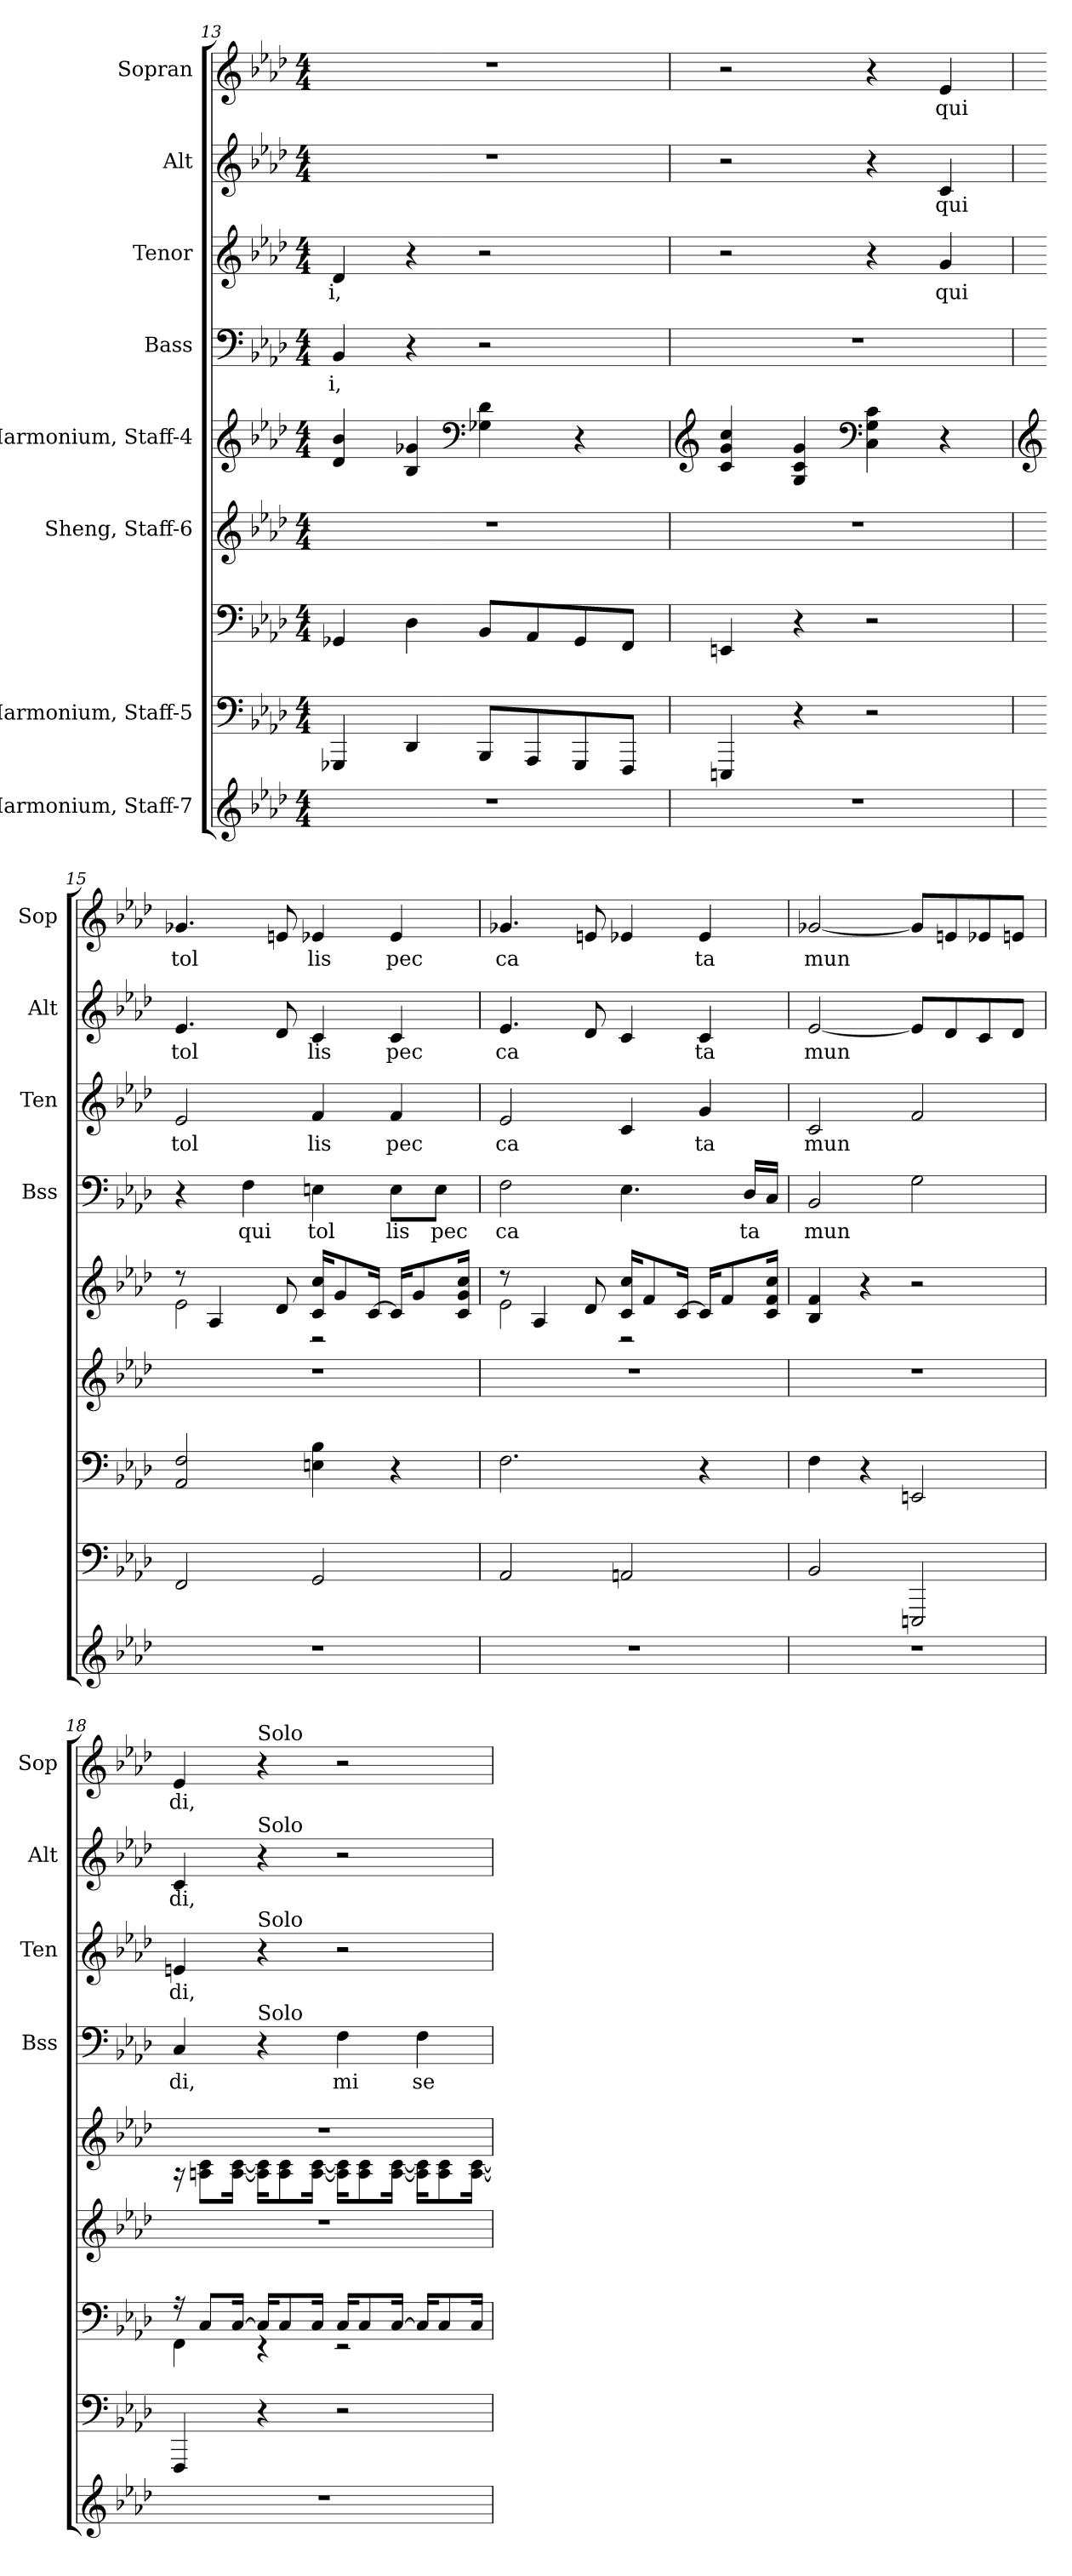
**kern	**kern	**kern	**kern	**kern	**kern	**text	**kern	**text	**kern	**text	**kern	**text
*part8	*part7	*part7	*part6	*part5	*part4	*part4	*part3	*part3	*part2	*part2	*part1	*part1
*staff9	*staff8	*staff7	*staff6	*staff5	*staff4	*staff4	*staff3	*staff3	*staff2	*staff2	*staff1	*staff1
*I"Harmonium, Staff-7	*I"Harmonium, Staff-5	*	*I"Sheng, Staff-6	*I"Harmonium, Staff-4	*I"Bass	*	*I"Tenor	*	*I"Alt	*	*I"Sopran	*
*	*	*	*	*	*I'Bss	*	*I'Ten	*	*I'Alt	*	*I'Sop	*
!!LO:PB:g=z
*clefG2	*clefF4	*clefF4	*clefG2	*clefG2	*clefF4	*	*clefG2	*	*clefG2	*	*clefG2	*
*	*	*	*	*	*	*	*ITrd4c7	*	*	*	*ITrd2c3	*
*k[b-e-a-d-]	*k[b-e-a-d-]	*k[b-e-a-d-]	*k[b-e-a-d-]	*k[b-e-a-d-]	*k[b-e-a-d-]	*	*k[b-e-a-d-g-]	*	*k[b-e-a-d-]	*	*k[b-]	*
*M4/4	*M4/4	*M4/4	*M4/4	*M4/4	*M4/4	*	*M4/4	*	*M4/4	*	*M4/4	*
=13	=13	=13	=13	=13	=13	=13	=13	=13	=13	=13	=13	=13
1r	4GGG-X/	4GG-X/	1r	4d-/ 4b-/	4BB-/	i,	4G-/	i,	1r	.	1r	.
.	4DD-/	4D-\	.	4B-/ 4g-X/	4r	.	4r	.	.	.	.	.
*	*	*	*	*clefF4	*	*	*	*	*	*	*	*
.	8BBB-/L	8BB-/L	.	4G-X\ 4d-\	2r	.	2r	.	.	.	.	.
.	8AAA-/	8AA-/	.	.	.	.	.	.	.	.	.	.
.	8GGG-/	8GG-/	.	4r	.	.	.	.	.	.	.	.
.	8FFF/J	8FF/J	.	.	.	.	.	.	.	.	.	.
=14	=14	=14	=14	=14	=14	=14	=14	=14	=14	=14	=14	=14
*	*	*	*	*clefG2	*	*	*	*	*	*	*	*
1r	4EEEn/	4EEn/	1r	4c/ 4g/ 4cc/	1r	.	2r	.	2r	.	2r	.
.	4r	4r	.	4G/ 4c/ 4g/	.	.	.	.	.	.	.	.
*	*	*	*	*clefF4	*	*	*	*	*	*	*	*
.	2r	2r	.	4C\ 4G\ 4c\	.	.	4r	.	4r	.	4r	.
.	.	.	.	4r	.	.	4c/	qui	4c/	qui	4c/	qui
=15	=15	=15	=15	=15	=15	=15	=15	=15	=15	=15	=15	=15
*	*	*	*	*clefG2	*	*	*	*	*	*	*	*
*	*	*	*	*^	*	*	*	*	*	*	*	*
1r	2FF/	2AA-/ 2F/	1r	8r	2e-\	4r	.	2A-/	tol	4.e-/	tol	4.e-X/	tol
.	.	.	.	4A-/	.	.	.	.	.	.	.	.	.
.	.	.	.	.	.	4F\	qui	.	.	.	.	.	.
.	.	.	.	8d-/	.	.	.	.	.	8d-/	.	8c#X/	.
.	2GG/	4En\ 4B-\	.	16c/ 16cc/KL	2r	4En\	tol	4B-/	lis	4c/	lis	4cn/	lis
.	.	.	.	8g/	.	.	.	.	.	.	.	.	.
.	.	.	.	[16c/Jk	.	.	.	.	.	.	.	.	.
.	.	4r	.	16c/KL]	.	8E\L	lis	4B-/	pec	4c/	pec	4c/	pec
.	.	.	.	8g/	.	.	.	.	.	.	.	.	.
.	.	.	.	.	.	8E\J	pec	.	.	.	.	.	.
.	.	.	.	16c/ 16g/ 16cc/Jk	.	.	.	.	.	.	.	.	.
!!LO:PB:g=z
=16	=16	=16	=16	=16	=16	=16	=16	=16	=16	=16	=16	=16	=16
1r	2AA-/	2.F\	1r	8r	2e-\	2F\	ca	2A-/	ca	4.e-/	ca	4.e-X/	ca
.	.	.	.	4A-/	.	.	.	.	.	.	.	.	.
.	.	.	.	8d-/	.	.	.	.	.	8d-/	.	8c#X/	.
.	2AAn/	.	.	16c/ 16cc/KL	2r	4.E-\	.	4F/	.	4c/	.	4cn/	.
.	.	.	.	8f/	.	.	.	.	.	.	.	.	.
.	.	.	.	[16c/Jk	.	.	.	.	.	.	.	.	.
.	.	4r	.	16c/KL]	.	.	.	4c/	ta	4c/	ta	4c/	ta
.	.	.	.	8f/	.	.	.	.	.	.	.	.	.
.	.	.	.	.	.	16D-/LL	ta	.	.	.	.	.	.
.	.	.	.	16c/ 16f/ 16cc/Jk	.	16C/JJ	.	.	.	.	.	.	.
*	*	*	*	*v	*v	*	*	*	*	*	*	*	*
=17	=17	=17	=17	=17	=17	=17	=17	=17	=17	=17	=17	=17
1r	2BB-/	4F\	1r	4B-/ 4f/	2BB-/	mun	2F/	mun	[2e-/	mun	[2e-X/	mun
.	.	4r	.	4r	.	.	.	.	.	.	.	.
.	2EEEn/	2EEn/	.	2r	2G\	.	2B-/	.	8e-/L]	.	8e-/L]	.
.	.	.	.	.	.	.	.	.	8d-/	.	8c#X/	.
.	.	.	.	.	.	.	.	.	8c/	.	8cn/	.
.	.	.	.	.	.	.	.	.	8d-/J	.	8c#X/J	.
=18	=18	=18	=18	=18	=18	=18	=18	=18	=18	=18	=18	=18
*	*	*^	*	*^	*	*	*	*	*	*	*	*
1r	4FFF/	16r	4FF\	1r	1r	16r	4C/	di,	4An/	di,	4c/	di,	4c/	di,
.	.	8C/L	.	.	.	8An\ 8c\L	.	.	.	.	.	.	.	.
.	.	[16C/Jk	.	.	.	[16A\ [16c\Jk	.	.	.	.	.	.	.	.
!	!	!	!	!	!	!	!	!	!	!	!	!	!LO:TX:a:t=Solo	!
!	!	!	!	!	!	!	!	!	!	!	!LO:TX:a:t=Solo	!	!	!
!	!	!	!	!	!	!	!	!	!LO:TX:a:t=Solo	!	!	!	!	!
!	!	!	!	!	!	!	!LO:TX:a:t=Solo	!	!	!	!	!	!	!
.	4r	16C/KL]	4r	.	.	16A\] 16c\]KL	4r	.	4r	.	4r	.	4r	.
.	.	8C/	.	.	.	8A\ 8c\	.	.	.	.	.	.	.	.
.	.	16C/Jk	.	.	.	[16A\ [16c\Jk	.	.	.	.	.	.	.	.
.	2r	16C/KL	2r	.	.	16A\] 16c\]KL	4F\	mi	2r	.	2r	.	2r	.
.	.	8C/	.	.	.	8A\ 8c\	.	.	.	.	.	.	.	.
.	.	[16C/Jk	.	.	.	[16A\ [16c\Jk	.	.	.	.	.	.	.	.
.	.	16C/KL]	.	.	.	16A\] 16c\]KL	4F\	se	.	.	.	.	.	.
.	.	8C/	.	.	.	8A\ 8c\	.	.	.	.	.	.	.	.
.	.	16C/Jk	.	.	.	[16A\ [16c\Jk	.	.	.	.	.	.	.	.
*	*	*v	*v	*	*v	*v	*	*	*	*	*	*	*	*
=	=	=	=	=	=	=	=	=	=	=	=	=
*-	*-	*-	*-	*-	*-	*-	*-	*-	*-	*-	*-	*-
